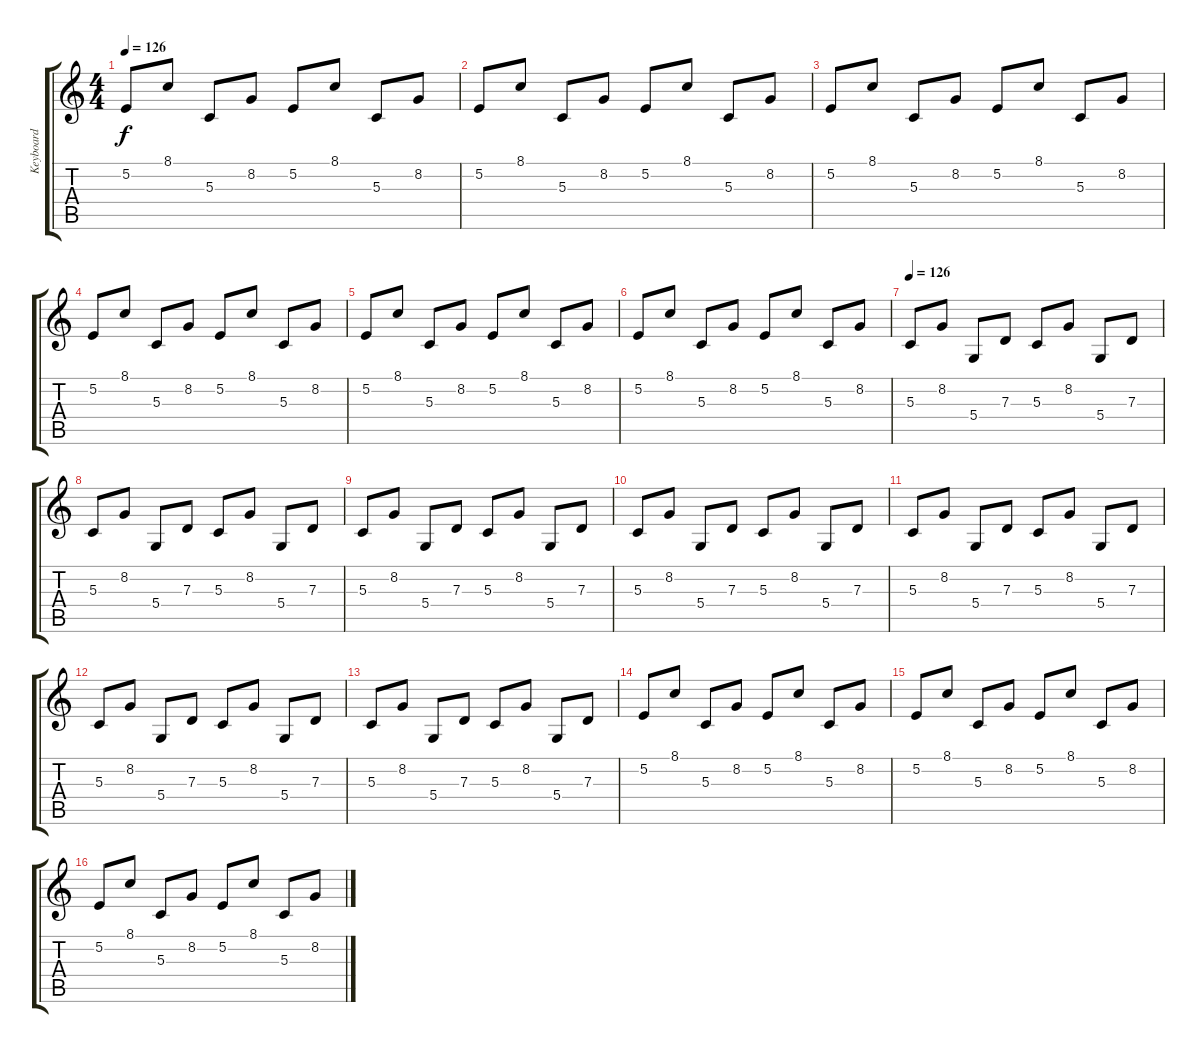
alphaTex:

\track ("Keyboard" "Keyboard") {instrument synthbrass1}
\staff {score tabs}
\tuning (E4 B3 G3 D3 A2 E2) {hide}
\ts (4 4)
\tempo 126
\clef g2
\ks c
5.2.8{dy f} 8.1.8 5.3.8 8.2.8 5.2.8 8.1.8 5.3.8 8.2.8 |
5.2.8 8.1.8 5.3.8 8.2.8 5.2.8 8.1.8 5.3.8 8.2.8 |
5.2.8 8.1.8 5.3.8 8.2.8 5.2.8 8.1.8 5.3.8 8.2.8 |
5.2.8 8.1.8 5.3.8 8.2.8 5.2.8 8.1.8 5.3.8 8.2.8 |
5.2.8 8.1.8 5.3.8 8.2.8 5.2.8 8.1.8 5.3.8 8.2.8 |
5.2.8 8.1.8 5.3.8 8.2.8 5.2.8 8.1.8 5.3.8 8.2.8 |
\section ("" "")
\tempo 126
5.3.8 8.2.8 5.4.8 7.3.8 5.3.8 8.2.8 5.4.8 7.3.8 |
5.3.8 8.2.8 5.4.8 7.3.8 5.3.8 8.2.8 5.4.8 7.3.8 |
5.3.8 8.2.8 5.4.8 7.3.8 5.3.8 8.2.8 5.4.8 7.3.8 |
5.3.8 8.2.8 5.4.8 7.3.8 5.3.8 8.2.8 5.4.8 7.3.8 |
5.3.8 8.2.8 5.4.8 7.3.8 5.3.8 8.2.8 5.4.8 7.3.8 |
5.3.8 8.2.8 5.4.8 7.3.8 5.3.8 8.2.8 5.4.8 7.3.8 |
5.3.8 8.2.8 5.4.8 7.3.8 5.3.8 8.2.8 5.4.8 7.3.8 |
\section ("" "")
5.2.8 8.1.8 5.3.8 8.2.8 5.2.8 8.1.8 5.3.8 8.2.8 |
5.2.8 8.1.8 5.3.8 8.2.8 5.2.8 8.1.8 5.3.8 8.2.8 |
5.2.8 8.1.8 5.3.8 8.2.8 5.2.8 8.1.8 5.3.8 8.2.8
